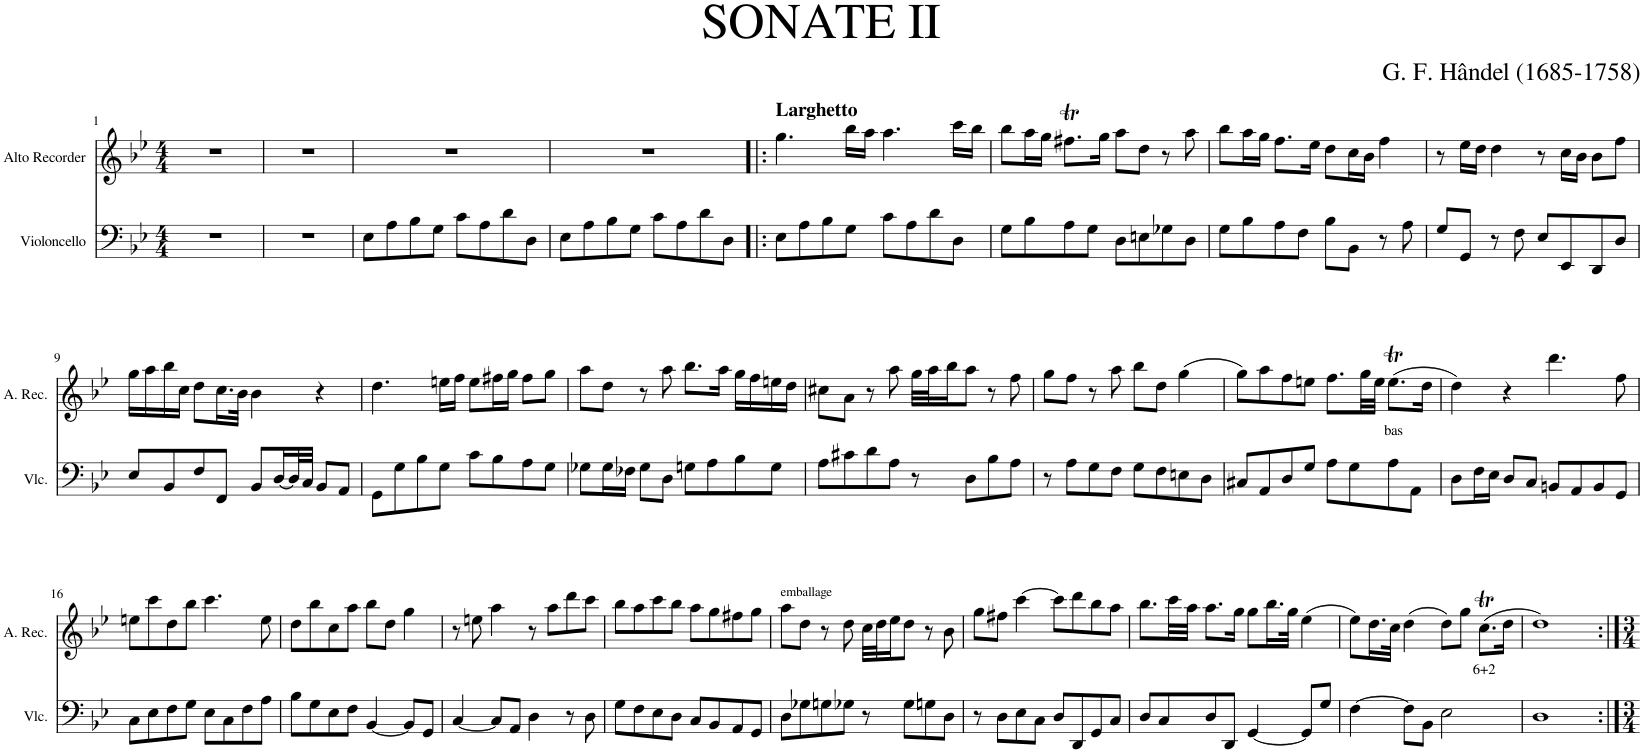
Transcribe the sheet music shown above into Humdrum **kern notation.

**kern	**kern	**text
*part2	*part1	*part1
*staff2	*staff1	*staff1
*I"Violoncello	*I"Alto Recorder	*
*I'Vlc.	*I'A. Rec.	*
*clefF4	*clefG2	*
*k[b-e-]	*k[b-e-]	*
*M4/4	*M4/4	*
=1	=1	=1
1r	1r	.
=2	=2	=2
1r	1r	.
=3	=3	=3
8E-\L	1r	.
8A\	.	.
8B-\	.	.
8G\J	.	.
8c\L	.	.
8A\	.	.
8d\	.	.
8D\J	.	.
=4	=4	=4
8E-\L	1r	.
8A\	.	.
8B-\	.	.
8G\J	.	.
8c\L	.	.
8A\	.	.
8d\	.	.
8D\J	.	.
=5!|:	=5!|:	=5!|:
!	!LO:TX:a:B:t=Larghetto	!
8E-\L	4.gg\	.
8A\	.	.
8B-\	.	.
8G\J	16bb-\LL	.
.	16aa\JJ	.
8c\L	4.aa\	.
8A\	.	.
8d\	.	.
8D\J	16ccc\LL	.
.	16bb-\JJ	.
=6	=6	=6
8G\L	8bb-\L	.
8B-\	16aa\L	.
.	16gg\JJ	.
8A\	8.ff#Xt\L	.
8G\J	.	.
.	16gg\Jk	.
8D\L	8aa\L	.
8En\	8dd\J	.
8G-X\	8r	.
8D\J	8aa\	.
=7	=7	=7
8G\L	8bb-\L	.
8B-\	16aa\L	.
.	16gg\JJ	.
8A\	8.ff\L	.
8F\J	.	.
.	16ee-\Jk	.
8B-\L	8dd\L	.
8BB-\J	16cc\L	.
.	16b-\JJ	.
8r	4ff\	.
8A\	.	.
=8	=8	=8
8G/L	8r	.
8GG/J	16ee-\LL	.
.	16dd\JJ	.
8r	4dd\	.
8F\	.	.
8E-/L	8r	.
8EE-/	16cc\LL	.
.	16b-\JJ	.
8DD/	8b-\L	.
8D/J	8ff\J	.
!!LO:LB:g=z
=9	=9	=9
8E-/L	16gg\LL	.
.	16aa\	.
8BB-/	16bb-\	.
.	16cc\JJ	.
8F/	8dd\L	.
8FF/J	16.cc\L	.
.	32b-\JJk	.
8BB-/L	4b-\	.
[16D/L	.	.
32D/L]	.	.
32C/JJJ	.	.
8BB-/L	4r	.
8AA/J	.	.
=10	=10	=10
8GG\L	4.dd\	.
8G\	.	.
8B-\	.	.
8G\J	16een\LL	.
.	16ff\JJ	.
8c\L	8ee\L	.
8B-\	16ff#X\L	.
.	16gg\JJ	.
8A\	8ff#\L	.
8G\J	8gg\J	.
=11	=11	=11
8G-X\L	8aa\L	.
16G-\L	8dd\J	.
16F-X\JJ	.	.
8G-\L	8r	.
8D\J	8aa\	.
8Gn\L	8.bb-\L	.
8A\	.	.
.	16aa\Jk	.
8B-\	16gg\LL	.
.	16ff\	.
8G\J	16een\	.
.	16dd\JJ	.
=12	=12	=12
8A\L	8cc#X\L	.
8c#X\	8a\J	.
8d\	8r	.
8A\J	8aa\	.
8r	32gg\LLL	.
.	32aa\J	.
.	16bb-\J	.
8D\L	8aa\J	.
8B-\	8r	.
8A\J	8ff\	.
=13	=13	=13
8r	8gg\L	.
8A\L	8ff\J	.
8G\	8r	.
8F\J	8aa\	.
8G\L	8bb-\L	.
8F\	8dd\J	.
8En\	(4gg\	.
8D\J	.	.
=14	=14	=14
8C#X/L	8gg\L)	.
8AA/	8aa\	.
8D/	8ff\	.
8G/J	8een\J	.
8A\L	8.ff\L	.
8G\	.	.
.	32gg\LL	.
.	32ee\JJJ	.
!	!	!LO:LY:b
8A\	(8.eet\L	bas
8AA\J	.	.
.	16dd\Jk	.
=15	=15	=15
8D\L	4dd\)	.
16F\L	.	.
16E-\JJ	.	.
8D/L	4r	.
8C/J	.	.
8BBn/L	4.ddd\	.
8AA/	.	.
8BB/	.	.
8GG/J	8ff\	.
!!LO:LB:g=z
=16	=16	=16
8C\L	8een\L	.
8E-\	8ccc\	.
8F\	8dd\	.
8G\J	8bb-\J	.
8E-\L	4.ccc\	.
8C\	.	.
8F\	.	.
8A\J	8ee\	.
=17	=17	=17
8B-\L	8dd\L	.
8G\	8bb-\	.
8E-\	8cc\	.
8F\J	8aa\J	.
[4BB-/	8bb-\L	.
.	8dd\J	.
8BB-/L]	4gg\	.
8GG/J	.	.
=18	=18	=18
[4C/	8r	.
.	8een\	.
8C/L]	4aa\	.
8AA/J	.	.
4D\	8r	.
.	8aa\L	.
8r	8ddd\	.
8D\	8ccc\J	.
=19	=19	=19
8G\L	8bb-\L	.
8F\	8aa\	.
8E-\	8ccc\	.
8D\J	8bb-\J	.
8C/L	8aa\L	.
8BB-/	8gg\	.
8AA/	8ff#X\	.
8GG/J	8gg\J	.
=20	=20	=20
!	!LO:TX:a:t=emballage	!
8D\L	8aa\L	.
8G-X\	8dd\J	.
8Gn\	8r	.
8G-X\J	8dd\	.
8r	32cc\LLL	.
.	32dd\J	.
.	16ee-\J	.
8G-\L	8dd\J	.
8Gn\	8r	.
8D\J	8b-\	.
=21	=21	=21
8r	8gg\L	.
8D\L	8ff#X\J	.
8E-\	[4ccc\	.
8C\J	.	.
8D/L	8ccc\L]	.
8DD/	8ddd\	.
8GG/	8bb-\	.
8C/J	8aa\J	.
=22	=22	=22
8D/L	8.bb-\L	.
8C/	.	.
.	32ccc\LL	.
.	32aa\JJJ	.
8D/	8.aa\L	.
8DD/J	.	.
.	16gg\Jk	.
[4GG/	8gg\L	.
.	16.bb-\L	.
.	32gg\JJk	.
8GG/L]	(4ee-\	.
8G/J	.	.
=23	=23	=23
[4F\	8ee-\L)	.
.	16.dd\L	.
.	32cc\JJk	.
8F\L]	(4dd\	.
8BB-\J	.	.
2E-\	8dd\L)	.
.	8gg\J	.
!	!	!LO:LY:b
.	(8.ccT\L	6+2
.	16dd\Jk	.
=24	=24	=24
1D	1dd)	.
=:|!	=:|!	=:|!
*-	*-	*-
